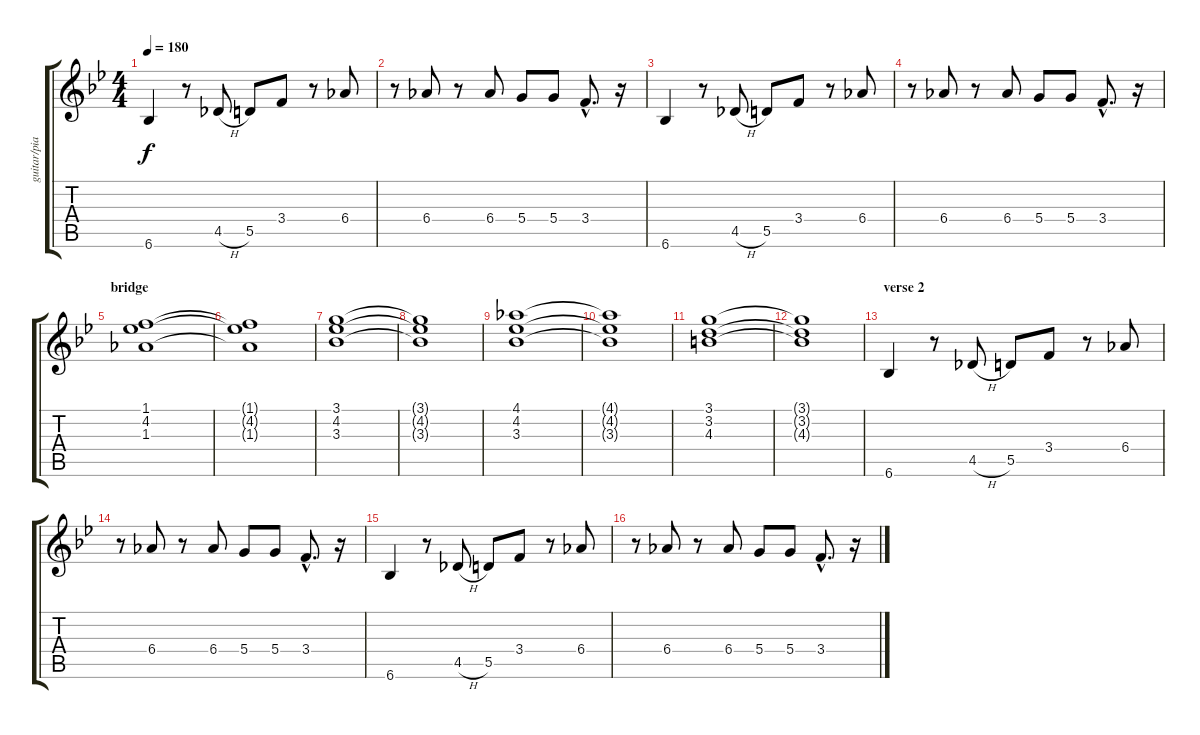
\track ("guitar/piano" "guitar/pia") {instrument electricguitarclean}
\staff {score tabs}
\tuning (E4 B3 G3 D3 A2 E2) {hide}
\ts (4 4)
\tempo 180
\clef g2
\ks bb
6.6.4{dy f} r.8 4.5{h}.8 5.5.8 3.4.8 r.8 6.4.8 |
r.8 6.4.8 r.8 6.4.8 5.4.8 5.4.8 3.4{hac}.8{d} r.16 |
6.6.4 r.8 4.5{h}.8 5.5.8 3.4.8 r.8 6.4.8 |
r.8 6.4.8 r.8 6.4.8 5.4.8 5.4.8 3.4{hac}.8{d} r.16 |
\section ("" "bridge")
(1.1 4.2 1.3).1{volume 8 instrument churchorgan} |
(1.1{t} 4.2{t} 1.3{t}).1 |
(3.1 4.2 3.3).1 |
(3.1{t} 4.2{t} 3.3{t}).1 |
(4.1 4.2 3.3).1 |
(4.1{t} 4.2{t} 3.3{t}).1 |
(3.1 3.2 4.3).1 |
(3.1{t} 3.2{t} 4.3{t}).1 |
\section ("" "verse 2")
6.6.4{volume 9 instrument electricguitarclean} r.8 4.5{h}.8 5.5.8 3.4.8 r.8 6.4.8 |
r.8 6.4.8 r.8 6.4.8 5.4.8 5.4.8 3.4{hac}.8{d} r.16 |
6.6.4 r.8 4.5{h}.8 5.5.8 3.4.8 r.8 6.4.8 |
r.8 6.4.8 r.8 6.4.8 5.4.8 5.4.8 3.4{hac}.8{d} r.16
